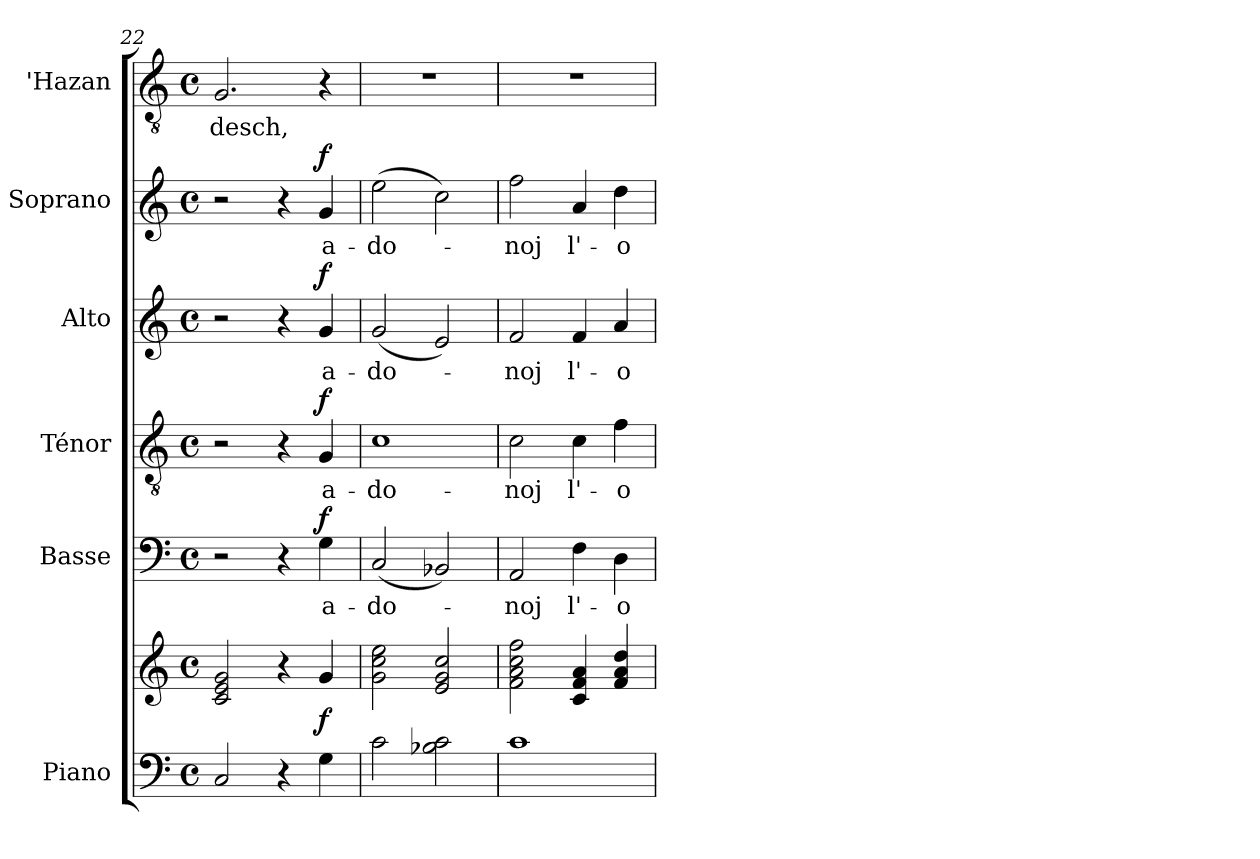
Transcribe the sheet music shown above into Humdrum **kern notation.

**kern	**kern	**dynam	**kern	**text	**dynam	**kern	**text	**dynam	**kern	**text	**dynam	**kern	**text	**dynam	**kern	**text
*part6	*part6	*part6	*part5	*part5	*part5	*part4	*part4	*part4	*part3	*part3	*part3	*part2	*part2	*part2	*part1	*part1
*staff7	*staff6	*staff6/7	*staff5	*staff5	*staff5	*staff4	*staff4	*staff4	*staff3	*staff3	*staff3	*staff2	*staff2	*staff2	*staff1	*staff1
*I"Piano	*	*	*I"Basse	*	*	*I"Ténor	*	*	*I"Alto	*	*	*I"Soprano	*	*	*I"'Hazan	*
*I'P.	*	*	*I'B.	*	*	*I'T.	*	*	*I'A.	*	*	*I'S.	*	*	*I''H.	*
!!LO:LB:g=z
*clefF4	*clefG2	*	*clefF4	*	*	*clefGv2	*	*	*clefG2	*	*	*clefG2	*	*	*clefGv2	*
*	*	*	*	*	*	*ITrd7c12	*	*	*	*	*	*	*	*	*ITrd7c12	*
*k[]	*k[]	*	*k[]	*	*	*k[]	*	*	*k[]	*	*	*k[]	*	*	*k[]	*
*C:	*C:	*	*C:	*	*	*C:	*	*	*C:	*	*	*C:	*	*	*C:	*
*M4/4	*M4/4	*	*M4/4	*	*	*M4/4	*	*	*M4/4	*	*	*M4/4	*	*	*M4/4	*
*met(c)	*met(c)	*	*met(c)	*	*	*met(c)	*	*	*met(c)	*	*	*met(c)	*	*	*met(c)	*
=22	=22	=22	=22	=22	=22	=22	=22	=22	=22	=22	=22	=22	=22	=22	=22	=22
!	!	!	!	!	!	!	!	!	!	!	!	!	!	!	!	!LO:LY:b:color=#000000
2Ci/	2ci/ 2ei 2gi	.	2r	.	.	2r	.	.	2r	.	.	2r	.	.	2.GGi/	-desch,
4r	4r	.	4r	.	.	4r	.	.	4r	.	.	4r	.	.	.	.
!	!	!	!	!LO:LY:b:color=#000000	!	!	!	!	!	!	!	!	!	!	!	!
!	!	!	!	!	!	!	!LO:LY:b:color=#000000	!	!	!	!	!	!	!	!	!
!	!	!	!	!	!	!	!	!	!	!LO:LY:b:color=#000000	!	!	!	!	!	!
!	!	!	!	!	!	!	!	!	!	!	!	!	!LO:LY:b:color=#000000	!	!	!
4Gi\	4gi/	f	4Gi\	a-	f	4GGi/	a-	f	4gi/	a-	f	4gi/	a-	f	4r	.
=23	=23	=23	=23	=23	=23	=23	=23	=23	=23	=23	=23	=23	=23	=23	=23	=23
!	!	!	!	!LO:LY:b:color=#000000	!	!	!	!	!	!	!	!	!	!	!	!
!	!	!	!	!	!	!	!LO:LY:b:color=#000000	!	!	!	!	!	!	!	!	!
!	!	!	!	!	!	!	!	!	!	!LO:LY:b:color=#000000	!	!	!	!	!	!
!	!	!	!	!	!	!	!	!	!	!	!	!	!LO:LY:b:color=#000000	!	!	!
2ci\	2gi\ 2cci 2eei	.	(2Ci/	-do-	.	1Ci	-do-	.	(2gi/	-do-	.	(2eei\	-do-	.	1r	.
2B-Xi\ 2ci	2ei/ 2gi 2cci	.	2BB-Xi/)	.	.	.	.	.	2ei/)	.	.	2cci\)	.	.	.	.
=24	=24	=24	=24	=24	=24	=24	=24	=24	=24	=24	=24	=24	=24	=24	=24	=24
!	!	!	!	!LO:LY:b:color=#000000	!	!	!	!	!	!	!	!	!	!	!	!
!	!	!	!	!	!	!	!LO:LY:b:color=#000000	!	!	!	!	!	!	!	!	!
!	!	!	!	!	!	!	!	!	!	!LO:LY:b:color=#000000	!	!	!	!	!	!
!	!	!	!	!	!	!	!	!	!	!	!	!	!LO:LY:b:color=#000000	!	!	!
1ci	2fi\ 2ai 2cci 2ffi	.	2AAi/	-noj	.	2Ci\	-noj	.	2fi/	-noj	.	2ffi\	-noj	.	1r	.
!	!	!	!	!LO:LY:b:color=#000000	!	!	!	!	!	!	!	!	!	!	!	!
!	!	!	!	!	!	!	!LO:LY:b:color=#000000	!	!	!	!	!	!	!	!	!
!	!	!	!	!	!	!	!	!	!	!LO:LY:b:color=#000000	!	!	!	!	!	!
!	!	!	!	!	!	!	!	!	!	!	!	!	!LO:LY:b:color=#000000	!	!	!
.	4ci/ 4fi 4ai	.	4Fi\	l'-	.	4Ci\	l'-	.	4fi/	l'-	.	4ai/	l'-	.	.	.
!	!	!	!	!LO:LY:b:color=#000000	!	!	!	!	!	!	!	!	!	!	!	!
!	!	!	!	!	!	!	!LO:LY:b:color=#000000	!	!	!	!	!	!	!	!	!
!	!	!	!	!	!	!	!	!	!	!LO:LY:b:color=#000000	!	!	!	!	!	!
!	!	!	!	!	!	!	!	!	!	!	!	!	!LO:LY:b:color=#000000	!	!	!
.	4fi/ 4ai 4ddi	.	4Di\	-o-	.	4Fi\	-o-	.	4ai/	-o-	.	4ddi\	-o-	.	.	.
=	=	=	=	=	=	=	=	=	=	=	=	=	=	=	=	=
*-	*-	*-	*-	*-	*-	*-	*-	*-	*-	*-	*-	*-	*-	*-	*-	*-
